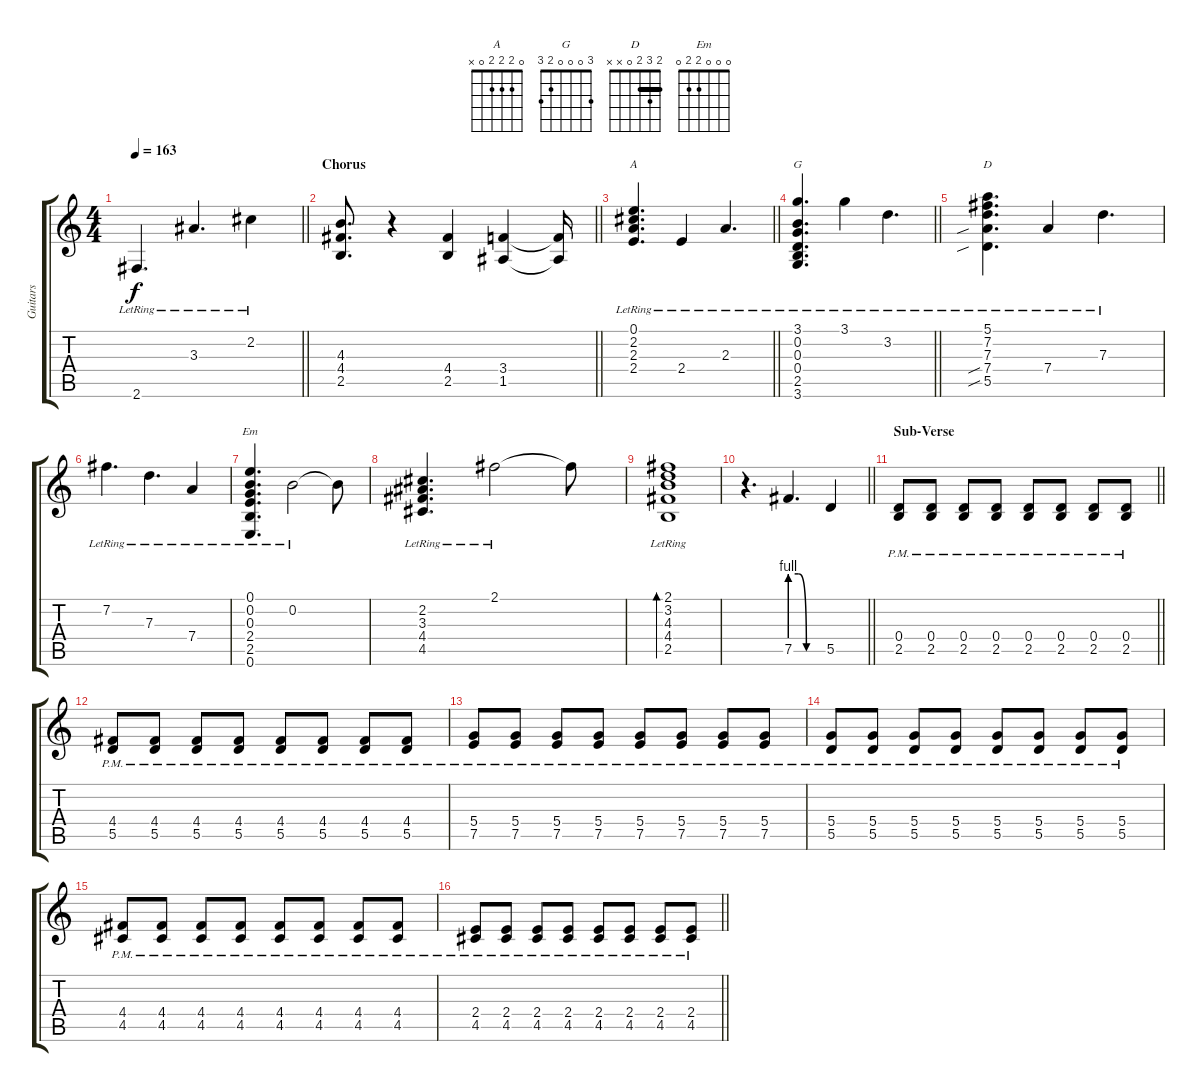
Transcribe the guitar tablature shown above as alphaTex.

\track ("Guitars" "Guitars") {instrument distortionguitar}
\staff {score tabs}
\tuning (E4 B3 G3 D3 A2 E2) {hide}
\chord ("A" 0 2 2 2 0 x)
\chord ("G" 3 0 0 0 2 3)
\chord ("D" 2 3 2 0 x x) {barre 2}
\chord ("Em" 0 0 0 2 2 0)
\ts (4 4)
\tempo 163
\clef g2
\barLineRight lightlight
\ks c
2.6{lr}.4{d dy f} 3.3{lr}.4{d} 2.2{lr}.4 |
\section ("" "Chorus")
\barLineRight lightlight
(4.3 4.4 2.5).8{d volume 14 instrument distortionguitar} r.4 (4.4 2.5).4 (3.4 1.5).4 (3.4{t} 1.5{t}).16 |
\barLineRight lightlight
(0.1{lr} 2.2{lr} 2.3{lr} 2.4{lr}).4{d ch "A" volume 13 instrument acousticguitarsteel} 2.4{lr}.4 2.3{lr}.4{d} |
\barLineRight lightlight
(3.1{lr} 0.2{lr} 0.3{lr} 0.4{lr} 2.5{lr} 3.6{lr}).4{d ch "G"} 3.1{lr}.4 3.2{lr}.4{d} |
(5.1{lr} 7.2{lr} 7.3{lr} 7.4{sib lr} 5.5{sib lr}).4{d ch "D"} 7.4{lr}.4 7.3{lr}.4{d} |
7.2{lr}.4{d} 7.3{lr}.4{d} 7.4{lr}.4 |
(0.1{lr} 0.2{lr} 0.3{lr} 2.4{lr} 2.5{lr} 0.6{lr}).4{d ch "Em"} 0.2{lr}.2 0.2{t}.8 |
(2.2{lr} 3.3{lr} 4.4{lr} 4.5{lr}).4{d} 2.1{lr}.2 2.1{t}.8 |
(2.1{lr} 3.2{lr} 4.3{lr} 4.4{lr} 2.5).1{bd 60} |
\barLineRight lightlight
r.4{d} 7.5{be (custom 0 4 15 4 30 0 60 0)}.4{d volume 16 instrument distortionguitar} 5.5.4 |
\section ("" "Sub-Verse")
\barLineRight lightlight
(0.4{pm} 2.5{pm}).8{volume 16 instrument electricguitarmuted} (0.4{pm} 2.5{pm}).8 (0.4{pm} 2.5{pm}).8 (0.4{pm} 2.5{pm}).8 (0.4{pm} 2.5{pm}).8 (0.4{pm} 2.5{pm}).8 (0.4{pm} 2.5{pm}).8 (0.4{pm} 2.5{pm}).8 |
(4.4{pm} 5.5{pm}).8 (4.4{pm} 5.5{pm}).8 (4.4{pm} 5.5{pm}).8 (4.4{pm} 5.5{pm}).8 (4.4{pm} 5.5{pm}).8 (4.4{pm} 5.5{pm}).8 (4.4{pm} 5.5{pm}).8 (4.4{pm} 5.5{pm}).8 |
(5.4{pm} 7.5{pm}).8 (5.4{pm} 7.5{pm}).8 (5.4{pm} 7.5{pm}).8 (5.4{pm} 7.5{pm}).8 (5.4{pm} 7.5{pm}).8 (5.4{pm} 7.5{pm}).8 (5.4{pm} 7.5{pm}).8 (5.4{pm} 7.5{pm}).8 |
(5.4{pm} 5.5{pm}).8 (5.4{pm} 5.5{pm}).8 (5.4{pm} 5.5{pm}).8 (5.4{pm} 5.5{pm}).8 (5.4{pm} 5.5{pm}).8 (5.4{pm} 5.5{pm}).8 (5.4{pm} 5.5{pm}).8 (5.4{pm} 5.5{pm}).8 |
(4.4{pm} 4.5{pm}).8 (4.4{pm} 4.5{pm}).8 (4.4{pm} 4.5{pm}).8 (4.4{pm} 4.5{pm}).8 (4.4{pm} 4.5{pm}).8 (4.4{pm} 4.5{pm}).8 (4.4{pm} 4.5{pm}).8 (4.4{pm} 4.5{pm}).8 |
\barLineRight lightlight
(2.4{pm} 4.5{pm}).8 (2.4{pm} 4.5{pm}).8 (2.4{pm} 4.5{pm}).8 (2.4{pm} 4.5{pm}).8 (2.4{pm} 4.5{pm}).8 (2.4{pm} 4.5{pm}).8 (2.4{pm} 4.5{pm}).8 (2.4{pm} 4.5{pm}).8
